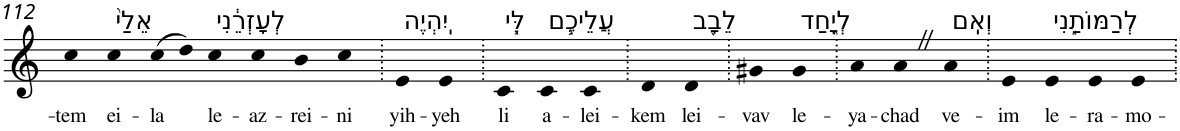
**kern	**text
*part1	*part1
*staff1	*staff1
*I"Piano	*
*I'Pno	*
!!LO:PB:g=z
*clefG2	*
*k[]	*
=112	=112
!	!LO:LY:b
4cc	-tem
!LO:TX:a:t=אֵלַי֙	!
!	!LO:LY:b
4cc	ei-
!	!LO:LY:b
(>8cc	-la
8dd)	.
!LO:TX:a:t=לְעָזְרֵ֔נִי	!
!	!LO:LY:b
4cc	le-
!	!LO:LY:b
4cc	-az-
!	!LO:LY:b
4b	-rei-
!	!LO:LY:b
4cc	-ni
=113.	=113.
!LO:TX:a:t=יִֽהְיֶה	!
!	!LO:LY:b
4e	yih-
!	!LO:LY:b
4e	-yeh
=114.	=114.
!LO:TX:a:t=לִּ֧י	!
!	!LO:LY:b
4c	li
!LO:TX:a:t=עֲלֵיכֶ֛ם	!
!	!LO:LY:b
4c	a-
!	!LO:LY:b
4c	-lei-
=115.	=115.
!	!LO:LY:b
4d	-kem
!LO:TX:a:t=לֵבָ֖ב	!
!	!LO:LY:b
4d	lei-
=116.	=116.
!	!LO:LY:b
4g#X	-vav
!LO:TX:a:t=לְיָ֑חַד	!
!	!LO:LY:b
4g#	le-
=117.	=117.
!	!LO:LY:b
4a	-ya-
!	!LO:LY:b
4aZ	-chad
!LO:TX:a:t=וְאִֽם	!
!	!LO:LY:b
4a	ve-
=118.	=118.
!	!LO:LY:b
4e	-im
!LO:TX:a:t=לְרַמּוֹתַ֣נִי	!
!	!LO:LY:b
4e	le-
!	!LO:LY:b
4e	-ra-
!	!LO:LY:b
4e	-mo-
=.	=.
*-	*-
